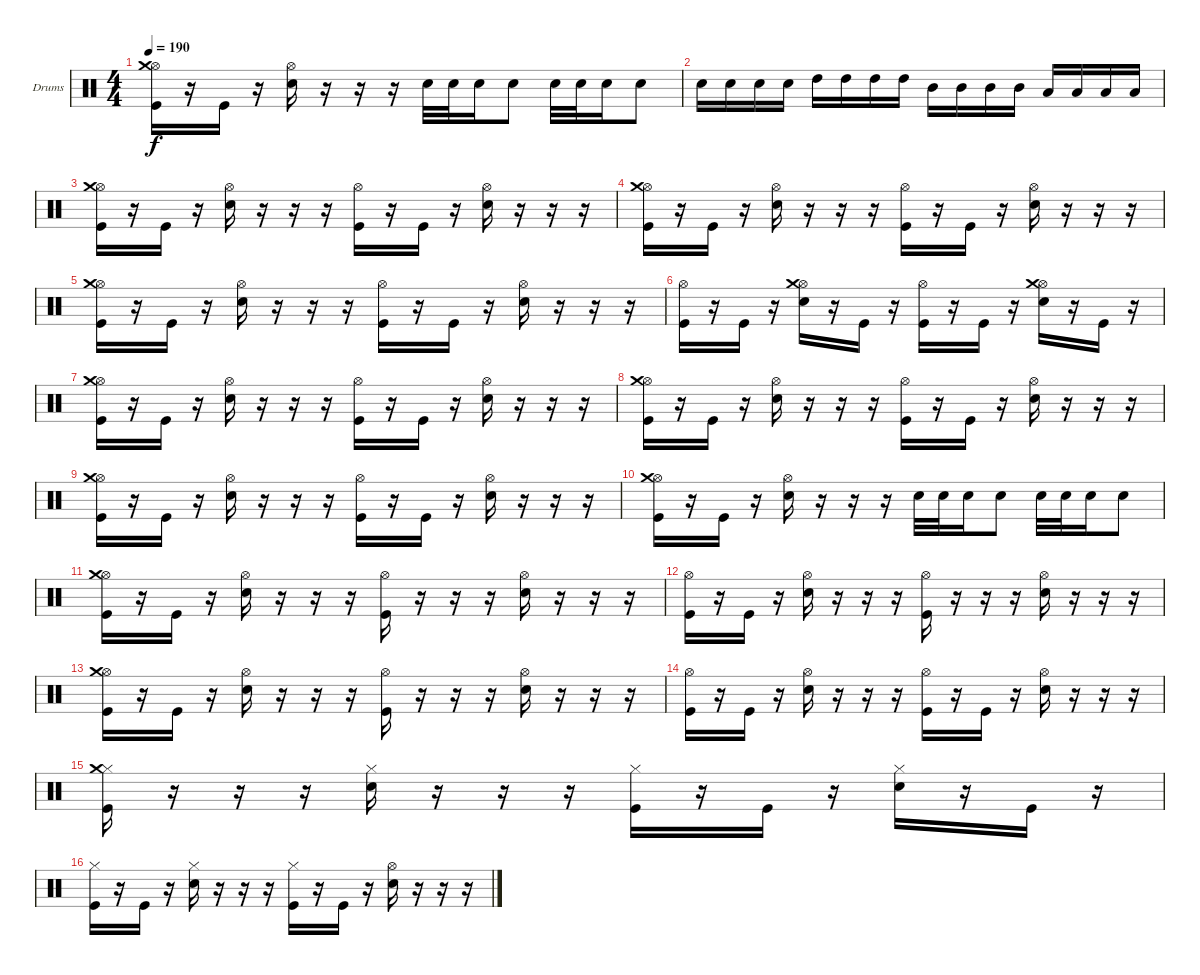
\defaultSystemsLayout 4
\bracketExtendMode groupsimilarinstruments
\firstSystemTrackNameOrientation horizontal
\otherSystemsTrackNameOrientation horizontal
\track ("Drumkit" "Drums") {instrument percussion}
\staff {score}
\articulation defaults
\ts (4 4)
\tempo 190
\clef neutral
\scale
0.333333
\ks c
("Hi-Hat (open)" "Kick (hit)" "Crash medium (hit)").16{dy f} r.16 "Kick (hit)".16 r.16 ("Hi-Hat (open)" "Snare (hit) 2").16 r.16 r.16 r.16 "Snare (hit) 2".32 "Snare (hit) 2".32 "Snare (hit) 2".16 "Snare (hit) 2".8 "Snare (hit) 2".32 "Snare (hit) 2".32 "Snare (hit) 2".16 "Snare (hit) 2".8 |
\scale
0.333333 "Snare (hit) 2".16 "Snare (hit) 2".16 "Snare (hit) 2".16 "Snare (hit) 2".16 "High Tom (hit)".16 "High Tom (hit)".16 "High Tom (hit)".16 "High Tom (hit)".16 "Mid Tom (hit)".16 "Mid Tom (hit)".16 "Mid Tom (hit)".16 "Mid Tom (hit)".16 "Low Tom (hit)".16 "Low Tom (hit)".16 "Low Tom (hit)".16 "Low Tom (hit)".16 |
\scale
0.333333 ("Hi-Hat (open)" "Kick (hit)" "Crash medium (hit)").16 r.16 "Kick (hit)".16 r.16 ("Hi-Hat (open)" "Snare (hit) 2").16 r.16 r.16 r.16 ("Hi-Hat (open)" "Kick (hit)").16 r.16 "Kick (hit)".16 r.16 ("Hi-Hat (open)" "Snare (hit) 2").16 r.16 r.16 r.16 |
\scale
0.333333 ("Hi-Hat (open)" "Kick (hit)" "Crash medium (hit)").16 r.16 "Kick (hit)".16 r.16 ("Hi-Hat (open)" "Snare (hit) 2").16 r.16 r.16 r.16 ("Hi-Hat (open)" "Kick (hit)").16 r.16 "Kick (hit)".16 r.16 ("Hi-Hat (open)" "Snare (hit) 2").16 r.16 r.16 r.16 |
\scale
0.333333 ("Hi-Hat (open)" "Kick (hit)" "Crash medium (hit)").16 r.16 "Kick (hit)".16 r.16 ("Hi-Hat (open)" "Snare (hit) 2").16 r.16 r.16 r.16 ("Hi-Hat (open)" "Kick (hit)").16 r.16 "Kick (hit)".16 r.16 ("Hi-Hat (open)" "Snare (hit) 2").16 r.16 r.16 r.16 |
\scale
0.333333 ("Hi-Hat (open)" "Kick (hit)").16 r.16 "Kick (hit)".16 r.16 ("Hi-Hat (open)" "Snare (hit) 2" "Crash medium (hit)").16 r.16 "Kick (hit)".16 r.16 ("Hi-Hat (open)" "Kick (hit)").16 r.16 "Kick (hit)".16 r.16 ("Hi-Hat (open)" "Snare (hit) 2" "Crash medium (hit)").16 r.16 "Kick (hit)".16 r.16 |
\scale
0.333333 ("Hi-Hat (open)" "Kick (hit)" "Crash medium (hit)").16 r.16 "Kick (hit)".16 r.16 ("Hi-Hat (open)" "Snare (hit) 2").16 r.16 r.16 r.16 ("Hi-Hat (open)" "Kick (hit)").16 r.16 "Kick (hit)".16 r.16 ("Hi-Hat (open)" "Snare (hit) 2").16 r.16 r.16 r.16 |
\scale
0.333333 ("Hi-Hat (open)" "Kick (hit)" "Crash medium (hit)").16 r.16 "Kick (hit)".16 r.16 ("Hi-Hat (open)" "Snare (hit) 2").16 r.16 r.16 r.16 ("Hi-Hat (open)" "Kick (hit)").16 r.16 "Kick (hit)".16 r.16 ("Hi-Hat (open)" "Snare (hit) 2").16 r.16 r.16 r.16 |
\scale
0.333333 ("Hi-Hat (open)" "Kick (hit)" "Crash medium (hit)").16 r.16 "Kick (hit)".16 r.16 ("Hi-Hat (open)" "Snare (hit) 2").16 r.16 r.16 r.16 ("Hi-Hat (open)" "Kick (hit)").16 r.16 "Kick (hit)".16 r.16 ("Hi-Hat (open)" "Snare (hit) 2").16 r.16 r.16 r.16 |
\scale
0.333333 ("Hi-Hat (open)" "Kick (hit)" "Crash medium (hit)").16 r.16 "Kick (hit)".16 r.16 ("Hi-Hat (open)" "Snare (hit) 2").16 r.16 r.16 r.16 "Snare (hit) 2".32 "Snare (hit) 2".32 "Snare (hit) 2".16 "Snare (hit) 2".8 "Snare (hit) 2".32 "Snare (hit) 2".32 "Snare (hit) 2".16 "Snare (hit) 2".8 |
\scale
0.333333 ("Hi-Hat (open)" "Kick (hit)" "Crash medium (hit)").16 r.16 "Kick (hit)".16 r.16 ("Hi-Hat (open)" "Snare (hit) 2").16 r.16 r.16 r.16 ("Hi-Hat (open)" "Kick (hit)").16 r.16 r.16 r.16 ("Hi-Hat (open)" "Snare (hit) 2").16 r.16 r.16 r.16 |
\scale
0.333333 ("Hi-Hat (open)" "Kick (hit)").16 r.16 "Kick (hit)".16 r.16 ("Hi-Hat (open)" "Snare (hit) 2").16 r.16 r.16 r.16 ("Hi-Hat (open)" "Kick (hit)").16 r.16 r.16 r.16 ("Hi-Hat (open)" "Snare (hit) 2").16 r.16 r.16 r.16 |
\scale
0.333333 ("Hi-Hat (open)" "Kick (hit)" "Crash medium (hit)").16 r.16 "Kick (hit)".16 r.16 ("Hi-Hat (open)" "Snare (hit) 2").16 r.16 r.16 r.16 ("Hi-Hat (open)" "Kick (hit)").16 r.16 r.16 r.16 ("Hi-Hat (open)" "Snare (hit) 2").16 r.16 r.16 r.16 |
\scale
0.333333 ("Hi-Hat (open)" "Kick (hit)").16 r.16 "Kick (hit)".16 r.16 ("Hi-Hat (open)" "Snare (hit) 2").16 r.16 r.16 r.16 ("Hi-Hat (open)" "Kick (hit)").16 r.16 "Kick (hit)".16 r.16 ("Hi-Hat (open)" "Snare (hit) 2").16 r.16 r.16 r.16 |
\scale
0.333333 ("Hi-Hat (closed)" "Kick (hit)" "Crash medium (hit)").16 r.16 r.16 r.16 ("Hi-Hat (closed)" "Snare (hit) 2").16 r.16 r.16 r.16 ("Hi-Hat (closed)" "Kick (hit)").16 r.16 "Kick (hit)".16 r.16 ("Hi-Hat (closed)" "Snare (hit) 2").16 r.16 "Kick (hit)".16 r.16 |
\scale
0.333333 ("Hi-Hat (closed)" "Kick (hit)").16 r.16 "Kick (hit)".16 r.16 ("Hi-Hat (closed)" "Snare (hit) 2").16 r.16 r.16 r.16 ("Hi-Hat (closed)" "Kick (hit)").16 r.16 "Kick (hit)".16 r.16 ("Hi-Hat (open)" "Snare (hit) 2").16 r.16 r.16 r.16
